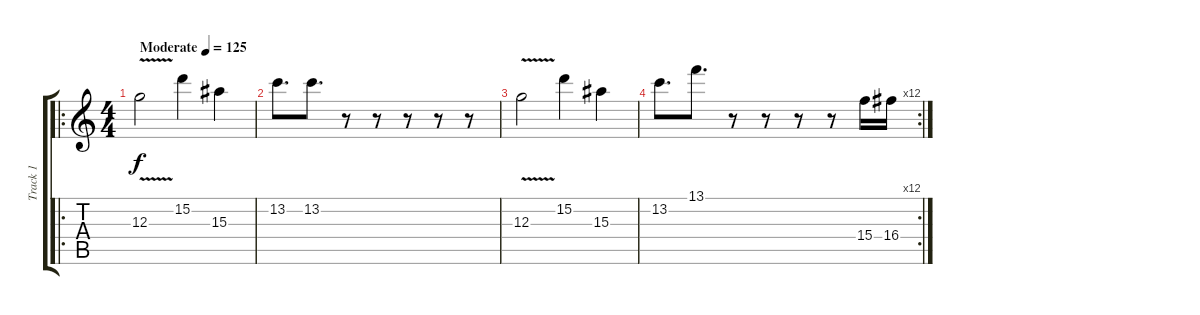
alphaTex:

\track ("Track 1" "Track 1") {instrument overdrivenguitar}
\staff {score tabs}
\tuning (E4 B3 G3 D3 A2 E2) {hide}
\ro
\ts (4 4)
\tempo (125 "Moderate")
\clef g2
\ks c
12.3{v}.2{dy f instrument overdrivenguitar} 15.2.4 15.3.4 |
13.2.8{d} 13.2.8{d} r.8 r.8 r.8 r.8 r.8 |
12.3{v}.2 15.2.4 15.3.4 |
\rc 12
13.2.8{d} 13.1.8{d} r.8 r.8 r.8 r.8 15.4.16 16.4.16
